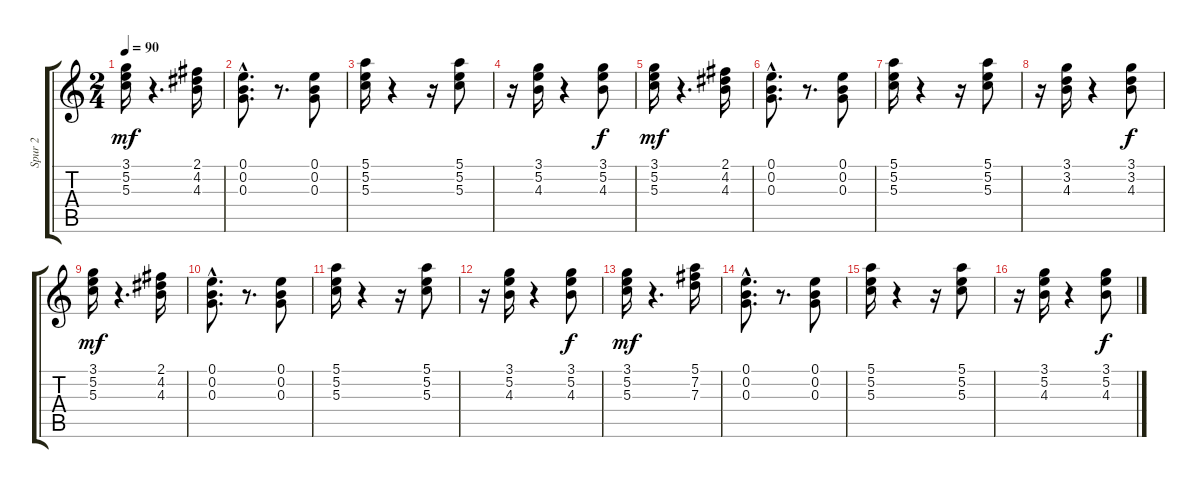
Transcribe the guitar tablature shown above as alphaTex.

\track ("Spur 2" "Spur 2") {instrument acousticguitarsteel}
\staff {score tabs}
\tuning (E4 B3 G3 D3 A2 E2) {hide}
\ts (2 4)
\tempo 90
\clef g2
\ks c
(3.1 5.2 5.3).16{dy mf} r.4{d} (2.1 4.2 4.3).16 |
(0.1{hac} 0.2{hac} 0.3{hac}).8{d} r.8{d} (0.1 0.2 0.3).8 |
(5.1 5.2 5.3).16 r.4 r.16 (5.1 5.2 5.3).8 |
r.16 (3.1 5.2 4.3).16 r.4 (3.1 5.2 4.3).8{dy f} |
(3.1 5.2 5.3).16{dy mf} r.4{d} (2.1 4.2 4.3).16 |
(0.1{hac} 0.2{hac} 0.3{hac}).8{d} r.8{d} (0.1 0.2 0.3).8 |
(5.1 5.2 5.3).16 r.4 r.16 (5.1 5.2 5.3).8 |
r.16 (3.1 3.2 4.3).16 r.4 (3.1 3.2 4.3).8{dy f} |
(3.1 5.2 5.3).16{dy mf} r.4{d} (2.1 4.2 4.3).16 |
(0.1{hac} 0.2{hac} 0.3{hac}).8{d} r.8{d} (0.1 0.2 0.3).8 |
(5.1 5.2 5.3).16 r.4 r.16 (5.1 5.2 5.3).8 |
r.16 (3.1 5.2 4.3).16 r.4 (3.1 5.2 4.3).8{dy f} |
(3.1 5.2 5.3).16{dy mf} r.4{d} (5.1 7.2 7.3).16 |
(0.1{hac} 0.2{hac} 0.3{hac}).8{d} r.8{d} (0.1 0.2 0.3).8 |
(5.1 5.2 5.3).16 r.4 r.16 (5.1 5.2 5.3).8 |
r.16 (3.1 5.2 4.3).16 r.4 (3.1 5.2 4.3).8{dy f}
